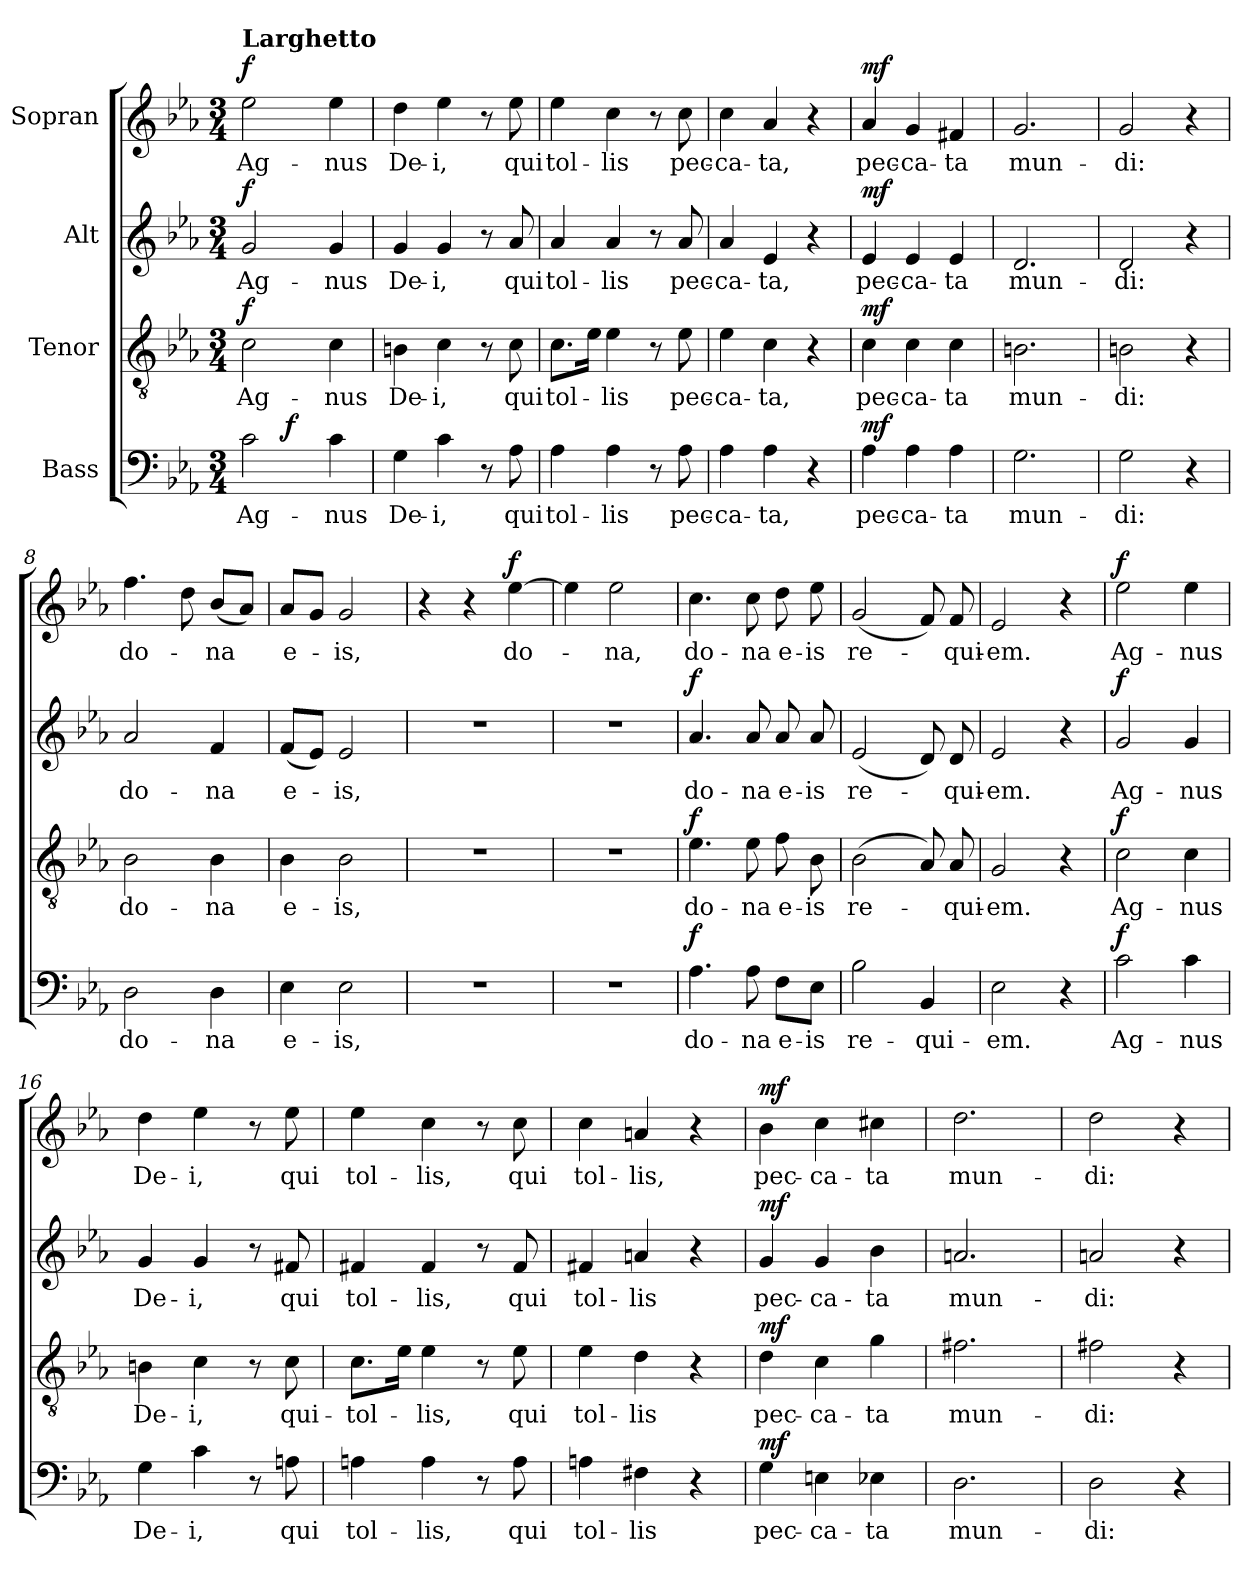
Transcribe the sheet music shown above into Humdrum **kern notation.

**kern	**text	**dynam	**kern	**text	**dynam	**kern	**text	**dynam	**kern	**text	**dynam
*part4	*part4	*part4	*part3	*part3	*part3	*part2	*part2	*part2	*part1	*part1	*part1
*staff4	*staff4	*staff4	*staff3	*staff3	*staff3	*staff2	*staff2	*staff2	*staff1	*staff1	*staff1
*I"Bass	*	*	*I"Tenor	*	*	*I"Alt	*	*	*I"Sopran	*	*
*clefF4	*	*	*clefGv2	*	*	*clefG2	*	*	*clefG2	*	*
*k[b-e-a-]	*	*	*k[b-e-a-]	*	*	*k[b-e-a-]	*	*	*k[b-e-a-]	*	*
*E-:	*	*	*E-:	*	*	*E-:	*	*	*E-:	*	*
*M3/4	*	*	*M3/4	*	*	*M3/4	*	*	*M3/4	*	*
*MM120	*	*	*MM120	*	*	*MM120	*	*	*MM120	*	*
=1	=1	=1	=1	=1	=1	=1	=1	=1	=1	=1	=1
!	!	!	!	!	!	!	!	!	!LO:TX:a:B:t=Larghetto	!	!
!	!LO:LY:b	!	!	!LO:LY:b	!LO:DY:a	!	!LO:LY:b	!LO:DY:a	!	!LO:LY:b	!LO:DY:a
*^	*	*	*	*	*	*	*	*	*	*	*
2c\	4ryy	Ag-	.	2c\	Ag-	f	2g/	Ag-	f	2ee-\	Ag-	f
!	!	!	!LO:DY:a	!	!	!	!	!	!	!	!	!
.	2ryy	.	f	.	.	.	.	.	.	.	.	.
!	!	!LO:LY:b	!	!	!LO:LY:b	!	!	!LO:LY:b	!	!	!LO:LY:b	!
4c\	.	-nus	.	4c\	-nus	.	4g/	-nus	.	4ee-\	-nus	.
=2	=2	=2	=2	=2	=2	=2	=2	=2	=2	=2	=2	=2
!	!	!LO:LY:b	!	!	!LO:LY:b	!	!	!LO:LY:b	!	!	!LO:LY:b	!
*v	*v	*	*	*	*	*	*	*	*	*	*	*
4G\	De-	.	4Bn\	De-	.	4g/	De-	.	4dd\	De-	.
!	!LO:LY:b	!	!	!LO:LY:b	!	!	!LO:LY:b	!	!	!LO:LY:b	!
4c\	-i,	.	4c\	-i,	.	4g/	-i,	.	4ee-\	-i,	.
8r	.	.	8r	.	.	8r	.	.	8r	.	.
!	!LO:LY:b	!	!	!LO:LY:b	!	!	!LO:LY:b	!	!	!LO:LY:b	!
8A-\	qui	.	8c\	qui	.	8a-/	qui	.	8ee-\	qui	.
=3	=3	=3	=3	=3	=3	=3	=3	=3	=3	=3	=3
!	!LO:LY:b	!	!	!LO:LY:b	!	!	!LO:LY:b	!	!	!LO:LY:b	!
4A-\	tol-	.	8.c\L	tol-	.	4a-/	tol-	.	4ee-\	tol-	.
.	.	.	16e-\Jk	.	.	.	.	.	.	.	.
!	!LO:LY:b	!	!	!LO:LY:b	!	!	!LO:LY:b	!	!	!LO:LY:b	!
4A-\	-lis	.	4e-\	-lis	.	4a-/	-lis	.	4cc\	-lis	.
8r	.	.	8r	.	.	8r	.	.	8r	.	.
!	!LO:LY:b	!	!	!LO:LY:b	!	!	!LO:LY:b	!	!	!LO:LY:b	!
8A-\	pec-	.	8e-\	pec-	.	8a-/	pec-	.	8cc\	pec-	.
=4	=4	=4	=4	=4	=4	=4	=4	=4	=4	=4	=4
!	!LO:LY:b	!	!	!LO:LY:b	!	!	!LO:LY:b	!	!	!LO:LY:b	!
4A-\	-ca-	.	4e-\	-ca-	.	4a-/	-ca-	.	4cc\	-ca-	.
!	!LO:LY:b	!	!	!LO:LY:b	!	!	!LO:LY:b	!	!	!LO:LY:b	!
4A-\	-ta,	.	4c\	-ta,	.	4e-/	-ta,	.	4a-/	-ta,	.
4r	.	.	4r	.	.	4r	.	.	4r	.	.
=5	=5	=5	=5	=5	=5	=5	=5	=5	=5	=5	=5
!	!LO:LY:b	!LO:DY:a	!	!LO:LY:b	!LO:DY:a	!	!LO:LY:b	!LO:DY:a	!	!LO:LY:b	!LO:DY:a
4A-\	pec-	mf	4c\	pec-	mf	4e-/	pec-	mf	4a-/	pec-	mf
!	!LO:LY:b	!	!	!LO:LY:b	!	!	!LO:LY:b	!	!	!LO:LY:b	!
4A-\	-ca-	.	4c\	-ca-	.	4e-/	-ca-	.	4g/	-ca-	.
!	!LO:LY:b	!	!	!LO:LY:b	!	!	!LO:LY:b	!	!	!LO:LY:b	!
4A-\	-ta	.	4c\	-ta	.	4e-/	-ta	.	4f#X/	-ta	.
=6	=6	=6	=6	=6	=6	=6	=6	=6	=6	=6	=6
!	!LO:LY:b	!	!	!LO:LY:b	!	!	!LO:LY:b	!	!	!LO:LY:b	!
2.G\	mun-	.	2.Bn\	mun-	.	2.d/	mun-	.	2.g/	mun-	.
=7	=7	=7	=7	=7	=7	=7	=7	=7	=7	=7	=7
!	!LO:LY:b	!	!	!LO:LY:b	!	!	!LO:LY:b	!	!	!LO:LY:b	!
2G\	-di:	.	2Bn\	-di:	.	2d/	-di:	.	2g/	-di:	.
4r	.	.	4r	.	.	4r	.	.	4r	.	.
!!LO:LB:g=z
=8	=8	=8	=8	=8	=8	=8	=8	=8	=8	=8	=8
!	!LO:LY:b	!	!	!LO:LY:b	!	!	!LO:LY:b	!	!	!LO:LY:b	!
2D\	do-	.	2B-\	do-	.	2a-/	do-	.	4.ff\	do-	.
.	.	.	.	.	.	.	.	.	8dd\	.	.
!	!LO:LY:b	!	!	!LO:LY:b	!	!	!LO:LY:b	!	!	!LO:LY:b	!
4D\	-na	.	4B-\	-na	.	4f/	-na	.	(<8b-/L	-na	.
.	.	.	.	.	.	.	.	.	8a-/J)	.	.
=9	=9	=9	=9	=9	=9	=9	=9	=9	=9	=9	=9
!	!LO:LY:b	!	!	!LO:LY:b	!	!	!LO:LY:b	!	!	!LO:LY:b	!
4E-\	e-	.	4B-\	e-	.	(<8f/L	e-	.	8a-/L	e-	.
.	.	.	.	.	.	8e-/J)	.	.	8g/J	.	.
!	!LO:LY:b	!	!	!LO:LY:b	!	!	!LO:LY:b	!	!	!LO:LY:b	!
2E-\	-is,	.	2B-\	-is,	.	2e-/	-is,	.	2g/	-is,	.
=10	=10	=10	=10	=10	=10	=10	=10	=10	=10	=10	=10
2.r	.	.	2.r	.	.	2.r	.	.	4r	.	.
.	.	.	.	.	.	.	.	.	4r	.	.
!	!	!	!	!	!	!	!	!	!	!LO:LY:b	!LO:DY:a
.	.	.	.	.	.	.	.	.	[4ee-\	do-	f
=11	=11	=11	=11	=11	=11	=11	=11	=11	=11	=11	=11
2.r	.	.	2.r	.	.	2.r	.	.	4ee-\]	.	.
!	!	!	!	!	!	!	!	!	!	!LO:LY:b	!
.	.	.	.	.	.	.	.	.	2ee-\	-na,	.
=12	=12	=12	=12	=12	=12	=12	=12	=12	=12	=12	=12
!	!LO:LY:b	!LO:DY:a	!	!LO:LY:b	!LO:DY:a	!	!LO:LY:b	!LO:DY:a	!	!LO:LY:b	!
4.A-\	do-	f	4.e-\	do-	f	4.a-/	do-	f	4.cc\	do-	.
!	!LO:LY:b	!	!	!LO:LY:b	!	!	!LO:LY:b	!	!	!LO:LY:b	!
8A-\	-na	.	8e-\	-na	.	8a-/	-na	.	8cc\	-na	.
!	!LO:LY:b	!	!	!LO:LY:b	!	!	!LO:LY:b	!	!	!LO:LY:b	!
8F\L	e-	.	8f\	e-	.	8a-/	e-	.	8dd\	e-	.
!	!LO:LY:b	!	!	!LO:LY:b	!	!	!LO:LY:b	!	!	!LO:LY:b	!
8E-\J	-is	.	8B-\	-is	.	8a-/	-is	.	8ee-\	-is	.
=13	=13	=13	=13	=13	=13	=13	=13	=13	=13	=13	=13
!	!LO:LY:b	!	!	!LO:LY:b	!	!	!LO:LY:b	!	!	!LO:LY:b	!
2B-\	re-	.	(>2B-\	re-	.	(<2e-/	re-	.	(<2g/	re-	.
!	!LO:LY:b	!	!	!	!	!	!	!	!	!	!
4BB-/	-qui-	.	8A-/)	.	.	8d/)	.	.	8f/)	.	.
!	!	!	!	!LO:LY:b	!	!	!LO:LY:b	!	!	!LO:LY:b	!
.	.	.	8A-/	-qui-	.	8d/	-qui-	.	8f/	-qui-	.
=14	=14	=14	=14	=14	=14	=14	=14	=14	=14	=14	=14
!	!LO:LY:b	!	!	!LO:LY:b	!	!	!LO:LY:b	!	!	!LO:LY:b	!
2E-\	-em.	.	2G/	-em.	.	2e-/	-em.	.	2e-/	-em.	.
4r	.	.	4r	.	.	4r	.	.	4r	.	.
=15	=15	=15	=15	=15	=15	=15	=15	=15	=15	=15	=15
!	!LO:LY:b	!LO:DY:a	!	!LO:LY:b	!LO:DY:a	!	!LO:LY:b	!LO:DY:a	!	!LO:LY:b	!LO:DY:a
2c\	Ag-	f	2c\	Ag-	f	2g/	Ag-	f	2ee-\	Ag-	f
!	!LO:LY:b	!	!	!LO:LY:b	!	!	!LO:LY:b	!	!	!LO:LY:b	!
4c\	-nus	.	4c\	-nus	.	4g/	-nus	.	4ee-\	-nus	.
!!LO:PB:g=z
=16	=16	=16	=16	=16	=16	=16	=16	=16	=16	=16	=16
!	!LO:LY:b	!	!	!LO:LY:b	!	!	!LO:LY:b	!	!	!LO:LY:b	!
4G\	De-	.	4Bn\	De-	.	4g/	De-	.	4dd\	De-	.
!	!LO:LY:b	!	!	!LO:LY:b	!	!	!LO:LY:b	!	!	!LO:LY:b	!
4c\	-i,	.	4c\	-i,	.	4g/	-i,	.	4ee-\	-i,	.
8r	.	.	8r	.	.	8r	.	.	8r	.	.
!	!LO:LY:b	!	!	!LO:LY:b	!	!	!LO:LY:b	!	!	!LO:LY:b	!
8An\	qui	.	8c\	qui-	.	8f#X/	qui	.	8ee-\	qui	.
=17	=17	=17	=17	=17	=17	=17	=17	=17	=17	=17	=17
!	!LO:LY:b	!	!	!LO:LY:b	!	!	!LO:LY:b	!	!	!LO:LY:b	!
4An\	tol-	.	8.c\L	-tol-	.	4f#X/	tol-	.	4ee-\	tol-	.
.	.	.	16e-\Jk	.	.	.	.	.	.	.	.
!	!LO:LY:b	!	!	!LO:LY:b	!	!	!LO:LY:b	!	!	!LO:LY:b	!
4A\	-lis,	.	4e-\	-lis,	.	4f#/	-lis,	.	4cc\	-lis,	.
8r	.	.	8r	.	.	8r	.	.	8r	.	.
!	!LO:LY:b	!	!	!LO:LY:b	!	!	!LO:LY:b	!	!	!LO:LY:b	!
8A\	qui	.	8e-\	qui	.	8f#/	qui	.	8cc\	qui	.
=18	=18	=18	=18	=18	=18	=18	=18	=18	=18	=18	=18
!	!LO:LY:b	!	!	!LO:LY:b	!	!	!LO:LY:b	!	!	!LO:LY:b	!
4An\	tol-	.	4e-\	tol-	.	4f#X/	tol-	.	4cc\	tol-	.
!	!LO:LY:b	!	!	!LO:LY:b	!	!	!LO:LY:b	!	!	!LO:LY:b	!
4F#X\	-lis	.	4d\	-lis	.	4an/	-lis	.	4an/	-lis,	.
4r	.	.	4r	.	.	4r	.	.	4r	.	.
=19	=19	=19	=19	=19	=19	=19	=19	=19	=19	=19	=19
!	!LO:LY:b	!LO:DY:a	!	!LO:LY:b	!LO:DY:a	!	!LO:LY:b	!LO:DY:a	!	!LO:LY:b	!LO:DY:a
4G\	pec-	mf	4d\	pec-	mf	4g/	pec-	mf	4b-\	pec-	mf
!	!LO:LY:b	!	!	!LO:LY:b	!	!	!LO:LY:b	!	!	!LO:LY:b	!
4En\	-ca-	.	4c\	-ca-	.	4g/	-ca-	.	4cc\	-ca-	.
!	!LO:LY:b	!	!	!LO:LY:b	!	!	!LO:LY:b	!	!	!LO:LY:b	!
4E-X\	-ta	.	4g\	-ta	.	4b-\	-ta	.	4cc#X\	-ta	.
=20	=20	=20	=20	=20	=20	=20	=20	=20	=20	=20	=20
!	!LO:LY:b	!	!	!LO:LY:b	!	!	!LO:LY:b	!	!	!LO:LY:b	!
2.D\	mun-	.	2.f#X\	mun-	.	2.an/	mun-	.	2.dd\	mun-	.
=21	=21	=21	=21	=21	=21	=21	=21	=21	=21	=21	=21
!	!LO:LY:b	!	!	!LO:LY:b	!	!	!LO:LY:b	!	!	!LO:LY:b	!
2D\	-di:	.	2f#X\	-di:	.	2an/	-di:	.	2dd\	-di:	.
4r	.	.	4r	.	.	4r	.	.	4r	.	.
=	=	=	=	=	=	=	=	=	=	=	=
*-	*-	*-	*-	*-	*-	*-	*-	*-	*-	*-	*-
